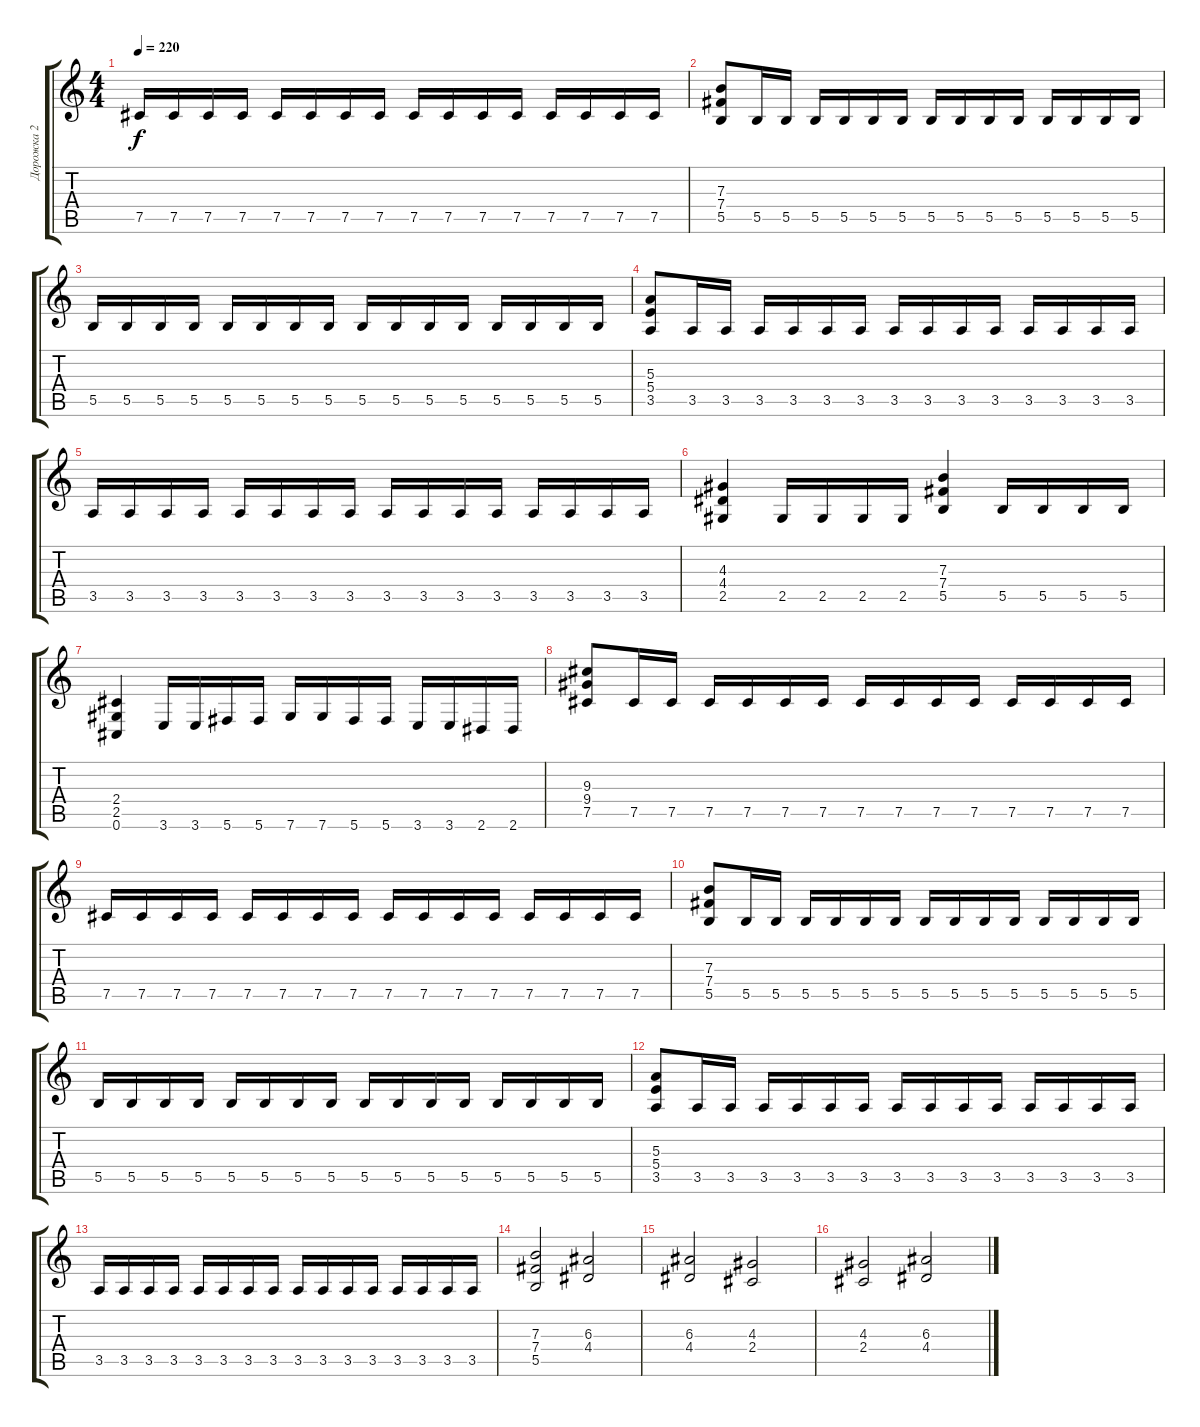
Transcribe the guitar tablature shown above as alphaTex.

\track ("Дорожка 2" "Дорожка 2") {instrument overdrivenguitar}
\staff {score tabs}
\tuning (Db4 Ab3 E3 B2 Gb2 Db2) {hide}
\ts (4 4)
\tempo 220
\clef g2
\ks c
7.5.16{dy f} 7.5.16 7.5.16 7.5.16 7.5.16 7.5.16 7.5.16 7.5.16 7.5.16 7.5.16 7.5.16 7.5.16 7.5.16 7.5.16 7.5.16 7.5.16 |
(7.3 7.4 5.5).8 5.5.16 5.5.16 5.5.16 5.5.16 5.5.16 5.5.16 5.5.16 5.5.16 5.5.16 5.5.16 5.5.16 5.5.16 5.5.16 5.5.16 |
5.5.16 5.5.16 5.5.16 5.5.16 5.5.16 5.5.16 5.5.16 5.5.16 5.5.16 5.5.16 5.5.16 5.5.16 5.5.16 5.5.16 5.5.16 5.5.16 |
(5.3 5.4 3.5).8 3.5.16 3.5.16 3.5.16 3.5.16 3.5.16 3.5.16 3.5.16 3.5.16 3.5.16 3.5.16 3.5.16 3.5.16 3.5.16 3.5.16 |
3.5.16 3.5.16 3.5.16 3.5.16 3.5.16 3.5.16 3.5.16 3.5.16 3.5.16 3.5.16 3.5.16 3.5.16 3.5.16 3.5.16 3.5.16 3.5.16 |
(4.3 4.4 2.5).4 2.5.16 2.5.16 2.5.16 2.5.16 (7.3 7.4 5.5).4 5.5.16 5.5.16 5.5.16 5.5.16 |
(2.4 2.5 0.6).4 3.6.16 3.6.16 5.6.16 5.6.16 7.6.16 7.6.16 5.6.16 5.6.16 3.6.16 3.6.16 2.6.16 2.6.16 |
(9.3 9.4 7.5).8 7.5.16 7.5.16 7.5.16 7.5.16 7.5.16 7.5.16 7.5.16 7.5.16 7.5.16 7.5.16 7.5.16 7.5.16 7.5.16 7.5.16 |
7.5.16 7.5.16 7.5.16 7.5.16 7.5.16 7.5.16 7.5.16 7.5.16 7.5.16 7.5.16 7.5.16 7.5.16 7.5.16 7.5.16 7.5.16 7.5.16 |
(7.3 7.4 5.5).8 5.5.16 5.5.16 5.5.16 5.5.16 5.5.16 5.5.16 5.5.16 5.5.16 5.5.16 5.5.16 5.5.16 5.5.16 5.5.16 5.5.16 |
5.5.16 5.5.16 5.5.16 5.5.16 5.5.16 5.5.16 5.5.16 5.5.16 5.5.16 5.5.16 5.5.16 5.5.16 5.5.16 5.5.16 5.5.16 5.5.16 |
(5.3 5.4 3.5).8 3.5.16 3.5.16 3.5.16 3.5.16 3.5.16 3.5.16 3.5.16 3.5.16 3.5.16 3.5.16 3.5.16 3.5.16 3.5.16 3.5.16 |
3.5.16 3.5.16 3.5.16 3.5.16 3.5.16 3.5.16 3.5.16 3.5.16 3.5.16 3.5.16 3.5.16 3.5.16 3.5.16 3.5.16 3.5.16 3.5.16 |
(7.3 7.4 5.5).2 (6.3 4.4).2 |
(6.3 4.4).2 (4.3 2.4).2 |
(4.3 2.4).2 (6.3 4.4).2
